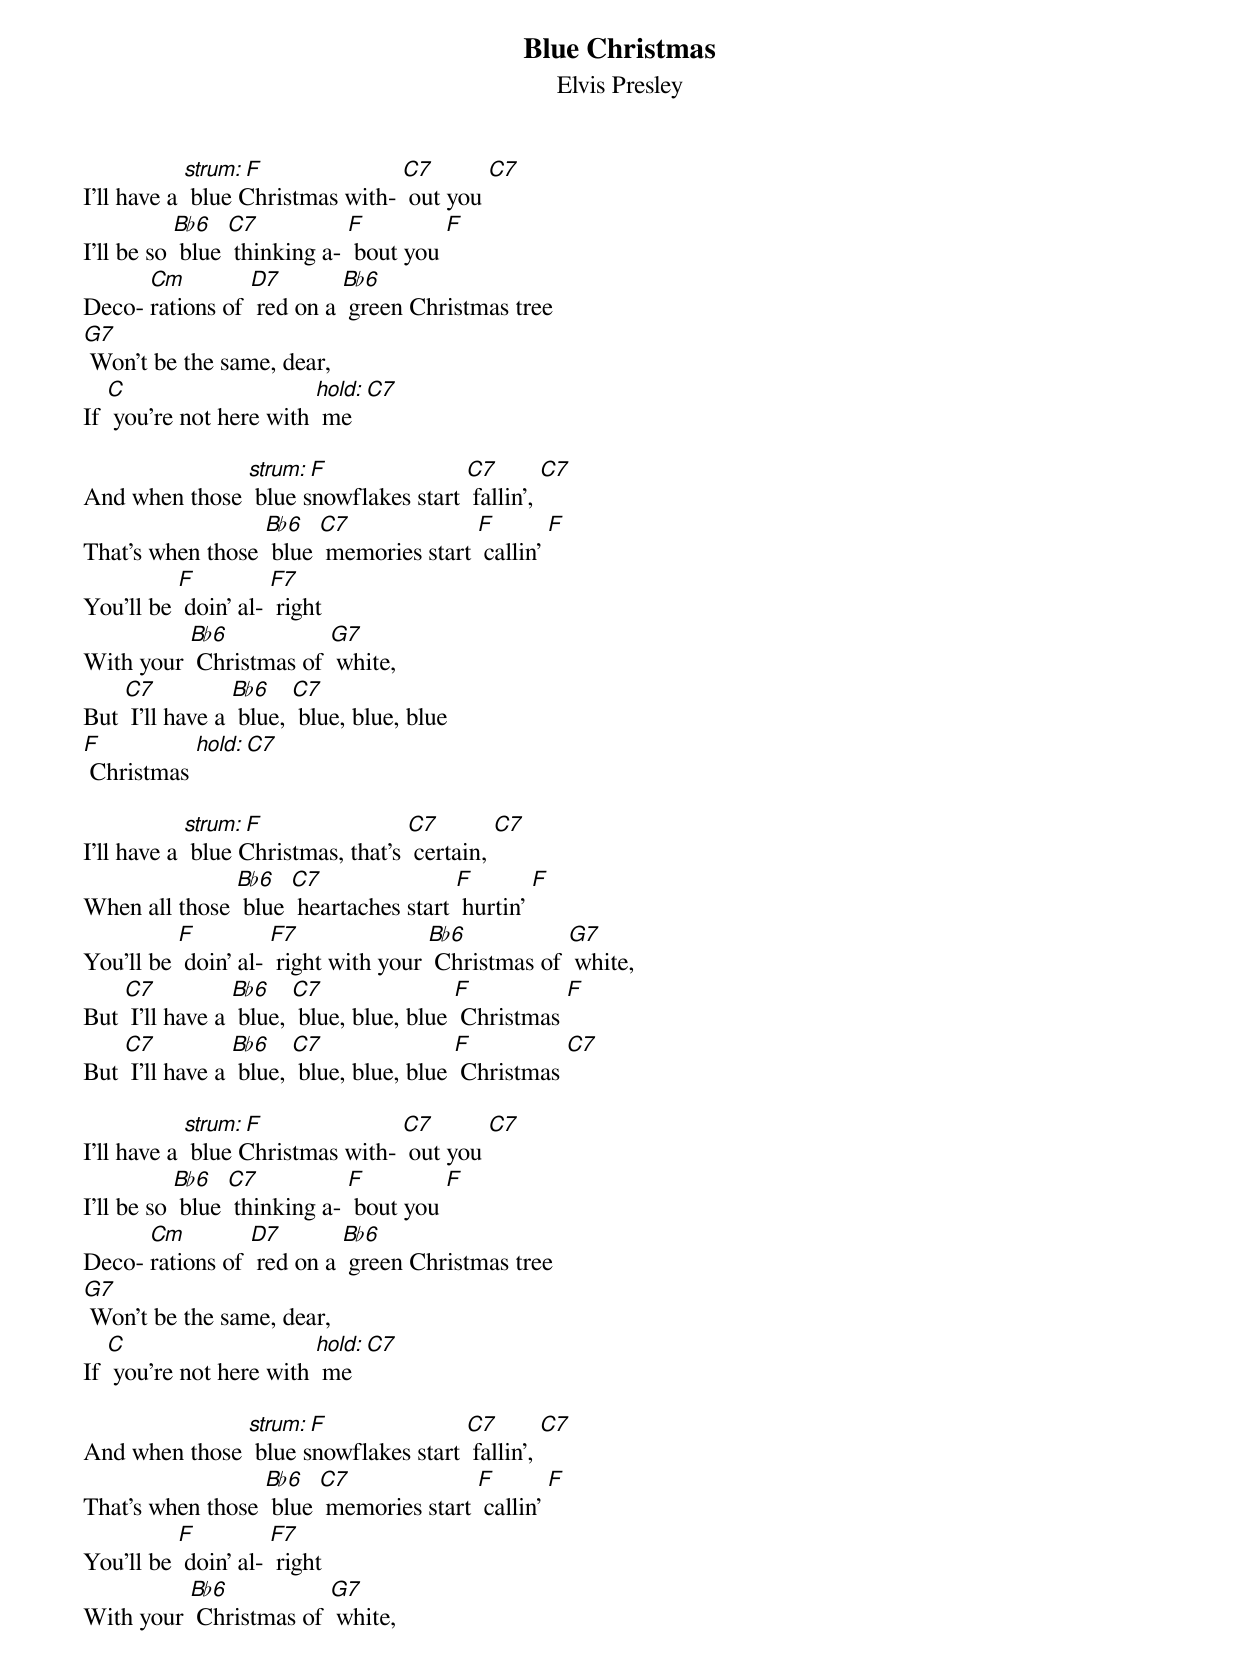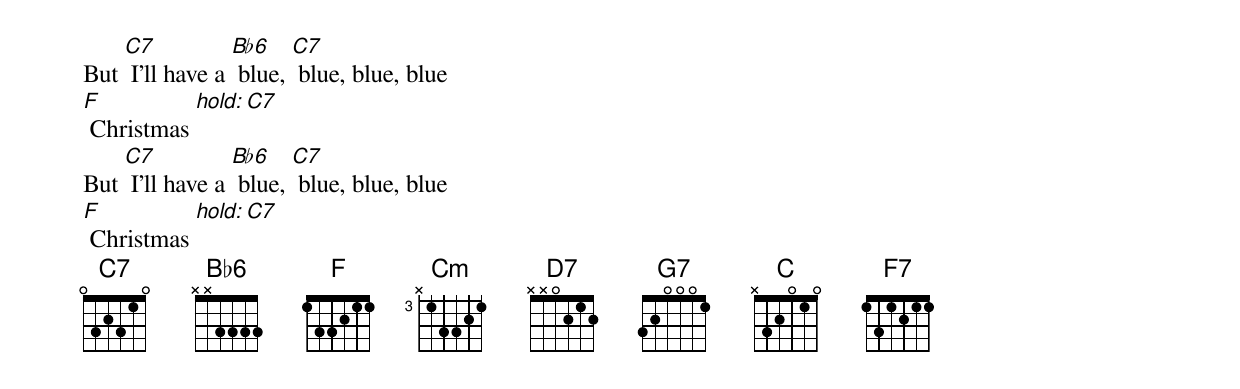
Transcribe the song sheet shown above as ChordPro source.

{t:Blue Christmas}
{st: Elvis Presley}

I'll have a [strum: F] blue Christmas with- [C7] out you [C7]
I'll be so [B♭6] blue [C7] thinking a- [F] bout you [F]
Deco- [Cm]rations of [D7] red on a [B♭6] green Christmas tree
[G7] Won't be the same, dear,
If [C] you're not here with [hold: C7] me

And when those [strum: F] blue snowflakes start [C7] fallin', [C7]
That's when those [B♭6] blue [C7] memories start [F] callin' [F]
You'll be [F] doin' al- [F7] right
With your [B♭6] Christmas of [G7] white,
But [C7] I'll have a [B♭6] blue, [C7] blue, blue, blue
[F] Christmas [hold: C7]

I'll have a [strum: F] blue Christmas, that's [C7] certain, [C7]
When all those [B♭6] blue [C7] heartaches start [F] hurtin' [F]
You'll be [F] doin' al- [F7] right with your [B♭6] Christmas of [G7] white,
But [C7] I'll have a [B♭6] blue, [C7] blue, blue, blue [F] Christmas [F]
But [C7] I'll have a [B♭6] blue, [C7] blue, blue, blue [F] Christmas [C7]

I'll have a [strum: F] blue Christmas with- [C7] out you [C7]
I'll be so [B♭6] blue [C7] thinking a- [F] bout you [F]
Deco- [Cm]rations of [D7] red on a [B♭6] green Christmas tree
[G7] Won't be the same, dear,
If [C] you're not here with [hold: C7] me

And when those [strum: F] blue snowflakes start [C7] fallin', [C7]
That's when those [B♭6] blue [C7] memories start [F] callin' [F]
You'll be [F] doin' al- [F7] right
With your [B♭6] Christmas of [G7] white,
But [C7] I'll have a [B♭6] blue, [C7] blue, blue, blue
[F] Christmas [hold: C7]
But [C7] I'll have a [B♭6] blue, [C7] blue, blue, blue
[F] Christmas [hold: C7]
